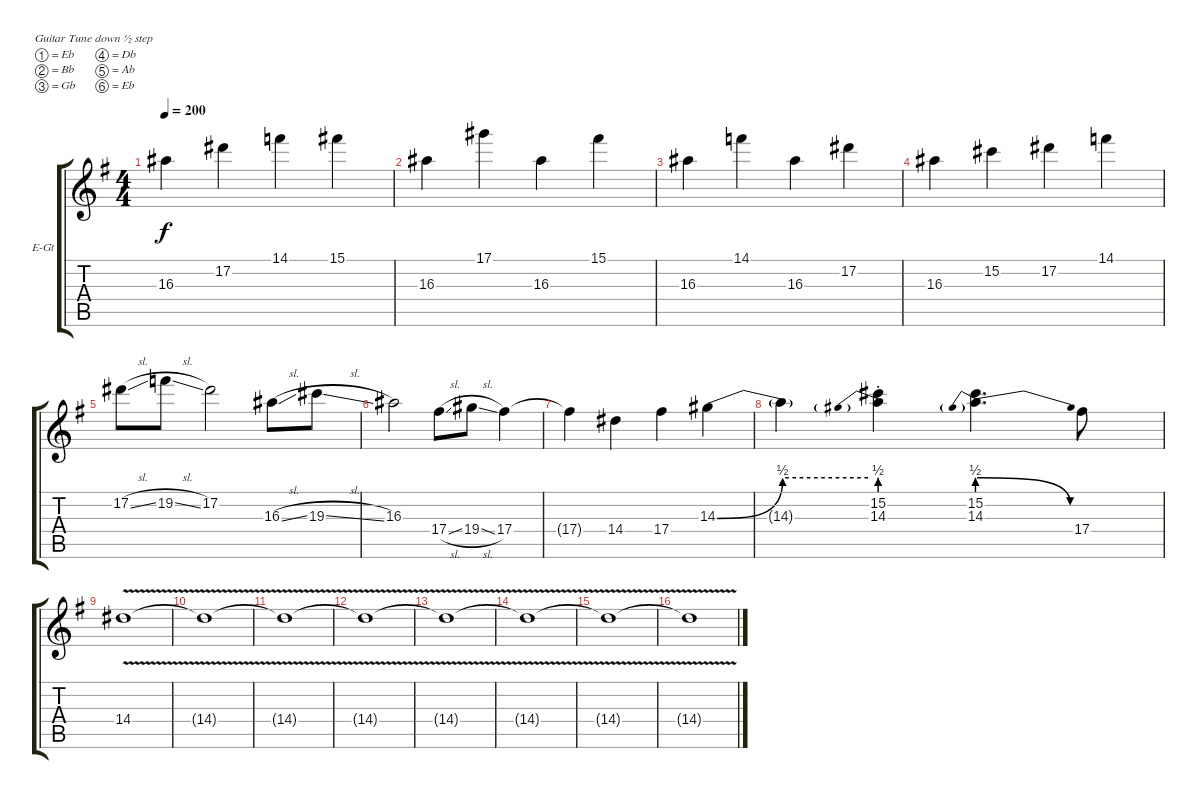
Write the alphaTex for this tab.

\bracketExtendMode groupsimilarinstruments
\firstSystemTrackNameOrientation horizontal
\otherSystemsTrackNameOrientation horizontal
\track ("Right Guitar" "E-Gt") {instrument distortionguitar}
\staff {score tabs}
\tuning (Eb4 Bb3 Gb3 Db3 Ab2 Eb2)
\ts (4 4)
\tempo 200
\clef g2
\ks g
16.3.4{dy f} 17.2.4 14.1.4 15.1.4 |
16.3.4 17.1.4 16.3.4 15.1.4 |
16.3.4 14.1.4 16.3.4 17.2.4 |
16.3.4 15.2.4 17.2.4 14.1.4 |
17.2{sl}.8 19.2{sl}.8 17.2.2 16.3{sl}.8 19.3{sl}.8 |
16.3.2 17.4{sl}.8 19.4{sl}.8 17.4.4 |
17.4{t}.4 14.4.4 17.4.4 14.3{be (bend 0 0 60 2)}.4 |
14.3{be (hold 0 2 60 2) t}.4 (15.2{st} 14.3{be (prebend 0 2 60 2) st}).4 (15.2 14.3{be (prebendrelease 0 2 60 0)}).4{d} 17.4.8 |
14.4{v}.1 |
14.4{v t}.1 |
14.4{v t}.1 |
14.4{v t}.1 |
14.4{v t}.1 |
14.4{v t}.1 |
14.4{v t}.1 |
14.4{v t}.1
